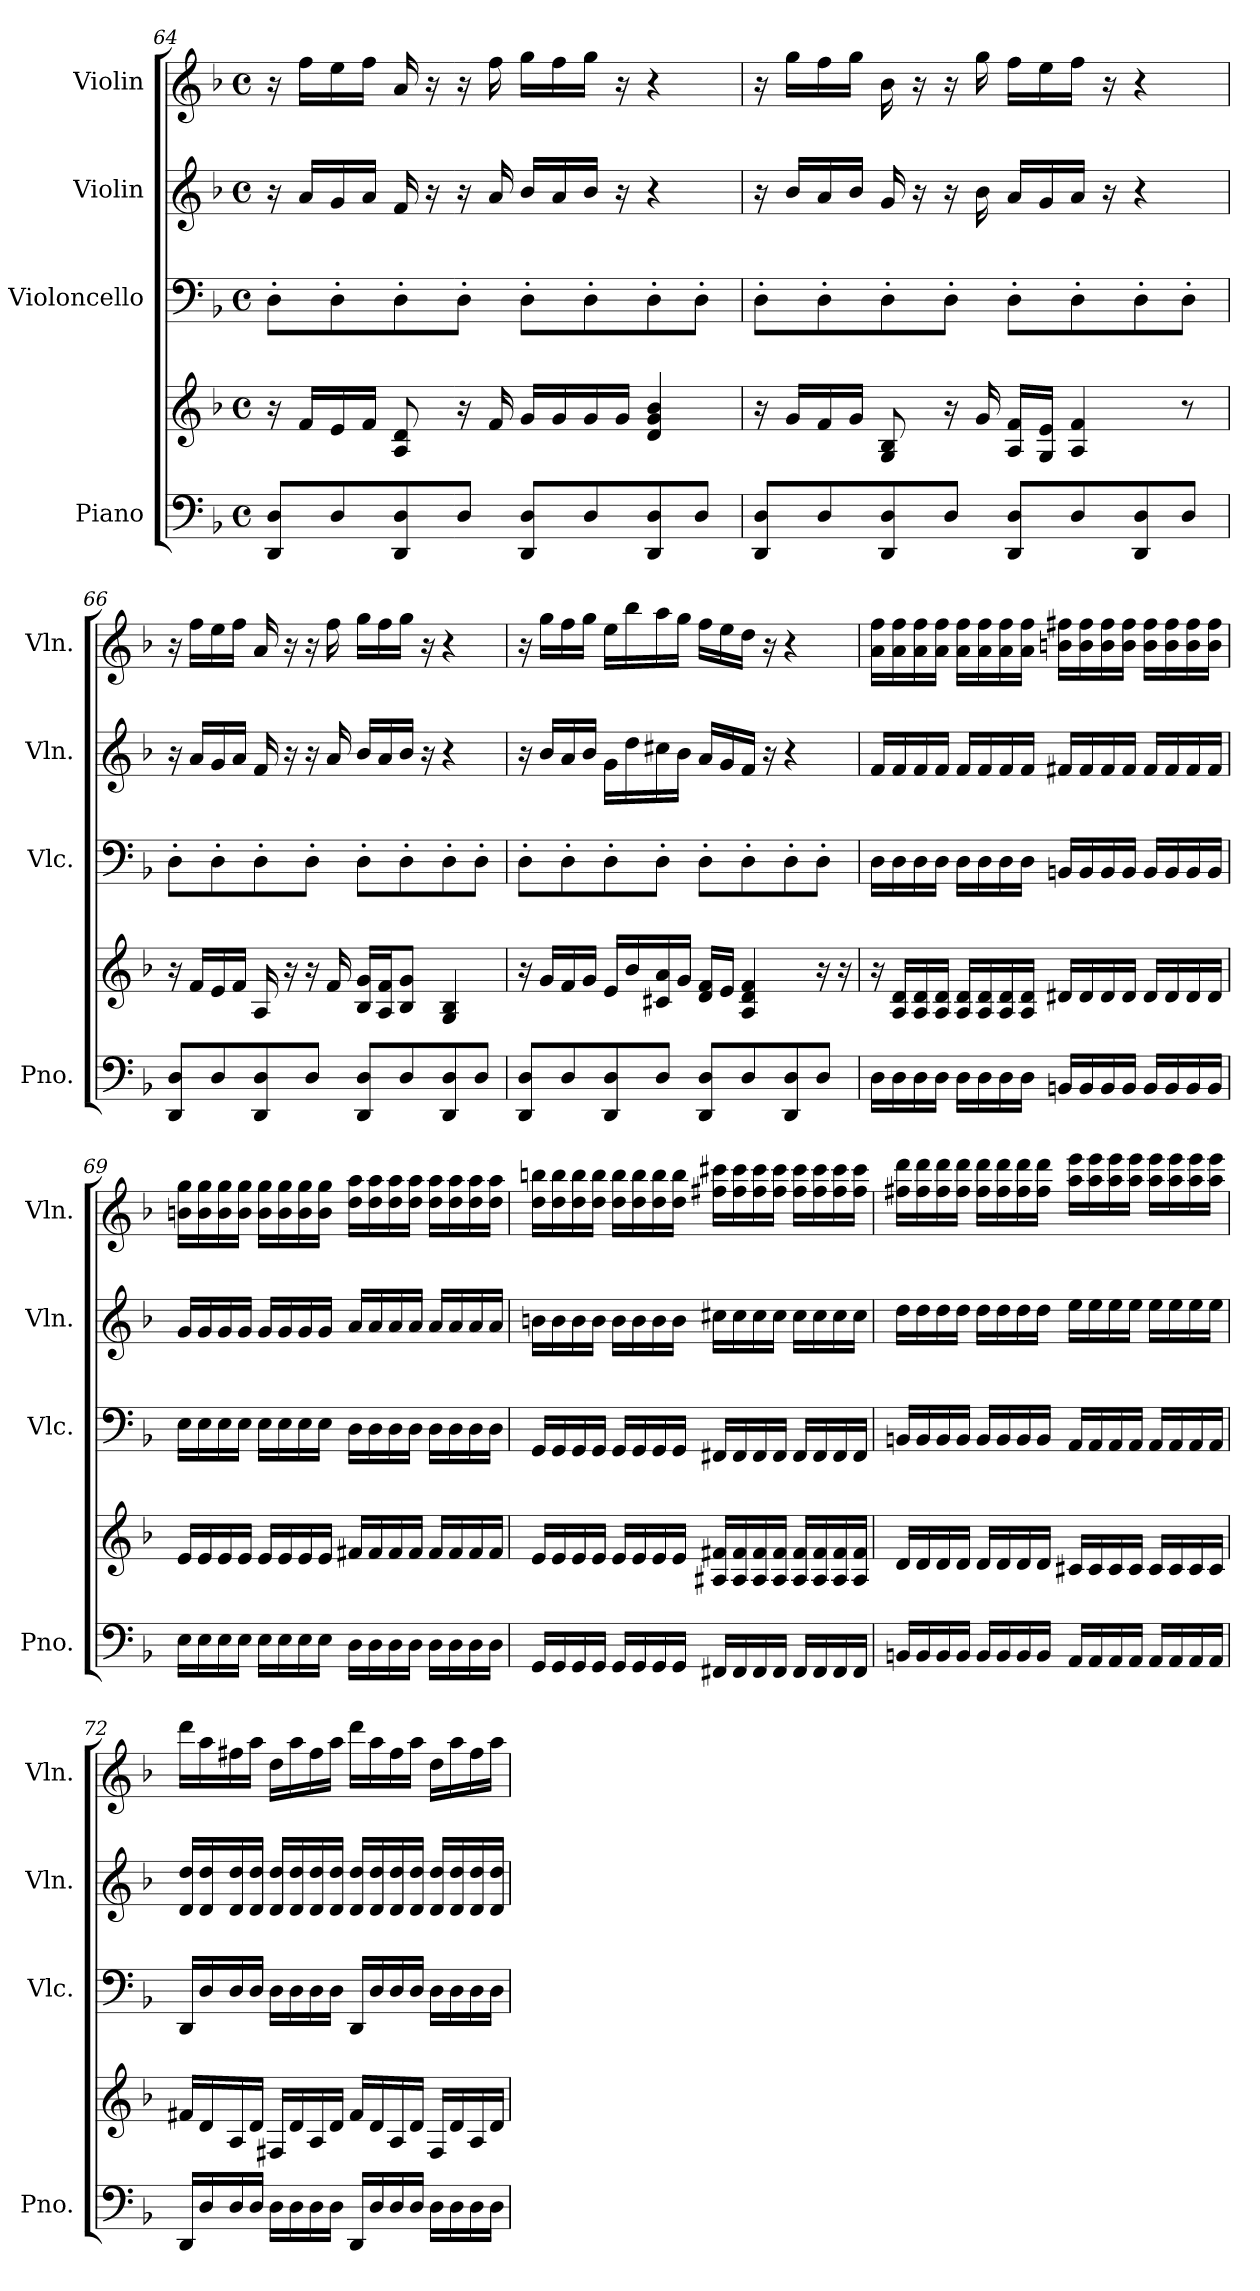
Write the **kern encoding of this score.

**kern	**kern	**kern	**kern	**kern
*part4	*part4	*part3	*part2	*part1
*staff5	*staff4	*staff3	*staff2	*staff1
*I"Piano	*	*I"Violoncello	*I"Violin	*I"Violin
*I'Pno.	*	*I'Vlc.	*I'Vln.	*I'Vln.
*clefF4	*clefG2	*clefF4	*clefG2	*clefG2
*k[b-]	*k[b-]	*k[b-]	*k[b-]	*k[b-]
*M4/4	*M4/4	*M4/4	*M4/4	*M4/4
*met(c)	*met(c)	*met(c)	*met(c)	*met(c)
=64	=64	=64	=64	=64
8DD/ 8D/L	16r	8D'\L	16r	16r
.	16f/LL	.	16a/LL	16ff\LL
8D/	16e/	8D'\	16g/	16ee\
.	16f/JJ	.	16a/JJ	16ff\JJ
8DD/ 8D/	8A/ 8d/	8D'\	16f/	16a/
.	.	.	16r	16r
8D/J	16r	8D'\J	16r	16r
.	16f/	.	16a/	16ff\
8DD/ 8D/L	16g/LL	8D'\L	16b-/LL	16gg\LL
.	16g/	.	16a/	16ff\
8D/	16g/	8D'\	16b-/JJ	16gg\JJ
.	16g/JJ	.	16r	16r
8DD/ 8D/	4d/ 4g/ 4b-/	8D'\	4r	4r
8D/J	.	8D'\J	.	.
=65	=65	=65	=65	=65
8DD/ 8D/L	16r	8D'\L	16r	16r
.	16g/LL	.	16b-/LL	16gg\LL
8D/	16f/	8D'\	16a/	16ff\
.	16g/JJ	.	16b-/JJ	16gg\JJ
8DD/ 8D/	8G/ 8B-/	8D'\	16g/	16b-\
.	.	.	16r	16r
8D/J	16r	8D'\J	16r	16r
.	16g/	.	16b-\	16gg\
8DD/ 8D/L	16A/ 16f/LL	8D'\L	16a/LL	16ff\LL
.	16G/ 16e/JJ	.	16g/	16ee\
8D/	4A/ 4f/	8D'\	16a/JJ	16ff\JJ
.	.	.	16r	16r
8DD/ 8D/	.	8D'\	4r	4r
8D/J	8r	8D'\J	.	.
!!LO:LB:g=z
=66	=66	=66	=66	=66
8DD/ 8D/L	16r	8D'\L	16r	16r
.	16f/LL	.	16a/LL	16ff\LL
8D/	16e/	8D'\	16g/	16ee\
.	16f/JJ	.	16a/JJ	16ff\JJ
8DD/ 8D/	16A/	8D'\	16f/	16a/
.	16r	.	16r	16r
8D/J	16r	8D'\J	16r	16r
.	16f/	.	16a/	16ff\
8DD/ 8D/L	16B-/ 16g/LL	8D'\L	16b-/LL	16gg\LL
.	16A/ 16f/J	.	16a/	16ff\
8D/	8B-/ 8g/J	8D'\	16b-/JJ	16gg\JJ
.	.	.	16r	16r
8DD/ 8D/	4G/ 4B-/	8D'\	4r	4r
8D/J	.	8D'\J	.	.
=67	=67	=67	=67	=67
8DD/ 8D/L	16r	8D'\L	16r	16r
.	16g/LL	.	16b-/LL	16gg\LL
8D/	16f/	8D'\	16a/	16ff\
.	16g/JJ	.	16b-/JJ	16gg\JJ
8DD/ 8D/	16e/LL	8D'\	16g\LL	16ee\LL
.	16b-/	.	16dd\	16bb-\
8D/J	16c#X/ 16a/	8D'\J	16cc#X\	16aa\
.	16g/JJ	.	16b-\JJ	16gg\JJ
8DD/ 8D/L	16d/ 16f/LL	8D'\L	16a/LL	16ff\LL
.	16e/JJ	.	16g/	16ee\
8D/	4A/ 4d/ 4f/	8D'\	16f/JJ	16dd\JJ
.	.	.	16r	16r
8DD/ 8D/	.	8D'\	4r	4r
8D/J	16r	8D'\J	.	.
.	16r	.	.	.
=68	=68	=68	=68	=68
16D\LL	16r	16D\LL	16f/LL	16a\ 16ff\LL
16D\	16A/ 16d/LL	16D\	16f/	16a\ 16ff\
16D\	16A/ 16d/	16D\	16f/	16a\ 16ff\
16D\JJ	16A/ 16d/JJ	16D\JJ	16f/JJ	16a\ 16ff\JJ
16D\LL	16A/ 16d/LL	16D\LL	16f/LL	16a\ 16ff\LL
16D\	16A/ 16d/	16D\	16f/	16a\ 16ff\
16D\	16A/ 16d/	16D\	16f/	16a\ 16ff\
16D\JJ	16A/ 16d/JJ	16D\JJ	16f/JJ	16a\ 16ff\JJ
16BBn/LL	16d#X/LL	16BBn/LL	16f#X/LL	16bn\ 16ff#X\LL
16BB/	16d#/	16BB/	16f#/	16b\ 16ff#\
16BB/	16d#/	16BB/	16f#/	16b\ 16ff#\
16BB/JJ	16d#/JJ	16BB/JJ	16f#/JJ	16b\ 16ff#\JJ
16BB/LL	16d#/LL	16BB/LL	16f#/LL	16b\ 16ff#\LL
16BB/	16d#/	16BB/	16f#/	16b\ 16ff#\
16BB/	16d#/	16BB/	16f#/	16b\ 16ff#\
16BB/JJ	16d#/JJ	16BB/JJ	16f#/JJ	16b\ 16ff#\JJ
!!LO:PB:g=z
=69	=69	=69	=69	=69
16E\LL	16e/LL	16E\LL	16g/LL	16bn\ 16gg\LL
16E\	16e/	16E\	16g/	16b\ 16gg\
16E\	16e/	16E\	16g/	16b\ 16gg\
16E\JJ	16e/JJ	16E\JJ	16g/JJ	16b\ 16gg\JJ
16E\LL	16e/LL	16E\LL	16g/LL	16b\ 16gg\LL
16E\	16e/	16E\	16g/	16b\ 16gg\
16E\	16e/	16E\	16g/	16b\ 16gg\
16E\JJ	16e/JJ	16E\JJ	16g/JJ	16b\ 16gg\JJ
16D\LL	16f#X/LL	16D\LL	16a/LL	16dd\ 16aa\LL
16D\	16f#/	16D\	16a/	16dd\ 16aa\
16D\	16f#/	16D\	16a/	16dd\ 16aa\
16D\JJ	16f#/JJ	16D\JJ	16a/JJ	16dd\ 16aa\JJ
16D\LL	16f#/LL	16D\LL	16a/LL	16dd\ 16aa\LL
16D\	16f#/	16D\	16a/	16dd\ 16aa\
16D\	16f#/	16D\	16a/	16dd\ 16aa\
16D\JJ	16f#/JJ	16D\JJ	16a/JJ	16dd\ 16aa\JJ
=70	=70	=70	=70	=70
16GG/LL	16e/LL	16GG/LL	16bn\LL	16dd\ 16bbn\LL
16GG/	16e/	16GG/	16b\	16dd\ 16bb\
16GG/	16e/	16GG/	16b\	16dd\ 16bb\
16GG/JJ	16e/JJ	16GG/JJ	16b\JJ	16dd\ 16bb\JJ
16GG/LL	16e/LL	16GG/LL	16b\LL	16dd\ 16bb\LL
16GG/	16e/	16GG/	16b\	16dd\ 16bb\
16GG/	16e/	16GG/	16b\	16dd\ 16bb\
16GG/JJ	16e/JJ	16GG/JJ	16b\JJ	16dd\ 16bb\JJ
16FF#X/LL	16A#X/ 16f#X/LL	16FF#X/LL	16cc#X\LL	16ff#X\ 16ccc#X\LL
16FF#/	16A#/ 16f#/	16FF#/	16cc#\	16ff#\ 16ccc#\
16FF#/	16A#/ 16f#/	16FF#/	16cc#\	16ff#\ 16ccc#\
16FF#/JJ	16A#/ 16f#/JJ	16FF#/JJ	16cc#\JJ	16ff#\ 16ccc#\JJ
16FF#/LL	16A#/ 16f#/LL	16FF#/LL	16cc#\LL	16ff#\ 16ccc#\LL
16FF#/	16A#/ 16f#/	16FF#/	16cc#\	16ff#\ 16ccc#\
16FF#/	16A#/ 16f#/	16FF#/	16cc#\	16ff#\ 16ccc#\
16FF#/JJ	16A#/ 16f#/JJ	16FF#/JJ	16cc#\JJ	16ff#\ 16ccc#\JJ
!!LO:LB:g=z
=71	=71	=71	=71	=71
16BBn/LL	16d/LL	16BBn/LL	16dd\LL	16ff#X\ 16ddd\LL
16BB/	16d/	16BB/	16dd\	16ff#\ 16ddd\
16BB/	16d/	16BB/	16dd\	16ff#\ 16ddd\
16BB/JJ	16d/JJ	16BB/JJ	16dd\JJ	16ff#\ 16ddd\JJ
16BB/LL	16d/LL	16BB/LL	16dd\LL	16ff#\ 16ddd\LL
16BB/	16d/	16BB/	16dd\	16ff#\ 16ddd\
16BB/	16d/	16BB/	16dd\	16ff#\ 16ddd\
16BB/JJ	16d/JJ	16BB/JJ	16dd\JJ	16ff#\ 16ddd\JJ
16AA/LL	16c#X/LL	16AA/LL	16ee\LL	16aa\ 16eee\LL
16AA/	16c#/	16AA/	16ee\	16aa\ 16eee\
16AA/	16c#/	16AA/	16ee\	16aa\ 16eee\
16AA/JJ	16c#/JJ	16AA/JJ	16ee\JJ	16aa\ 16eee\JJ
16AA/LL	16c#/LL	16AA/LL	16ee\LL	16aa\ 16eee\LL
16AA/	16c#/	16AA/	16ee\	16aa\ 16eee\
16AA/	16c#/	16AA/	16ee\	16aa\ 16eee\
16AA/JJ	16c#/JJ	16AA/JJ	16ee\JJ	16aa\ 16eee\JJ
=72	=72	=72	=72	=72
16DD/LL	16f#X/LL	16DD/LL	16d/ 16dd/LL	16ddd\LL
16D/	16d/	16D/	16d/ 16dd/	16aa\
16D/	16A/	16D/	16d/ 16dd/	16ff#X\
16D/JJ	16d/JJ	16D/JJ	16d/ 16dd/JJ	16aa\JJ
16D\LL	16F#X/LL	16D\LL	16d/ 16dd/LL	16dd\LL
16D\	16d/	16D\	16d/ 16dd/	16aa\
16D\	16A/	16D\	16d/ 16dd/	16ff#\
16D\JJ	16d/JJ	16D\JJ	16d/ 16dd/JJ	16aa\JJ
16DD/LL	16f#/LL	16DD/LL	16d/ 16dd/LL	16ddd\LL
16D/	16d/	16D/	16d/ 16dd/	16aa\
16D/	16A/	16D/	16d/ 16dd/	16ff#\
16D/JJ	16d/JJ	16D/JJ	16d/ 16dd/JJ	16aa\JJ
16D\LL	16F#/LL	16D\LL	16d/ 16dd/LL	16dd\LL
16D\	16d/	16D\	16d/ 16dd/	16aa\
16D\	16A/	16D\	16d/ 16dd/	16ff#\
16D\JJ	16d/JJ	16D\JJ	16d/ 16dd/JJ	16aa\JJ
=	=	=	=	=
*-	*-	*-	*-	*-
